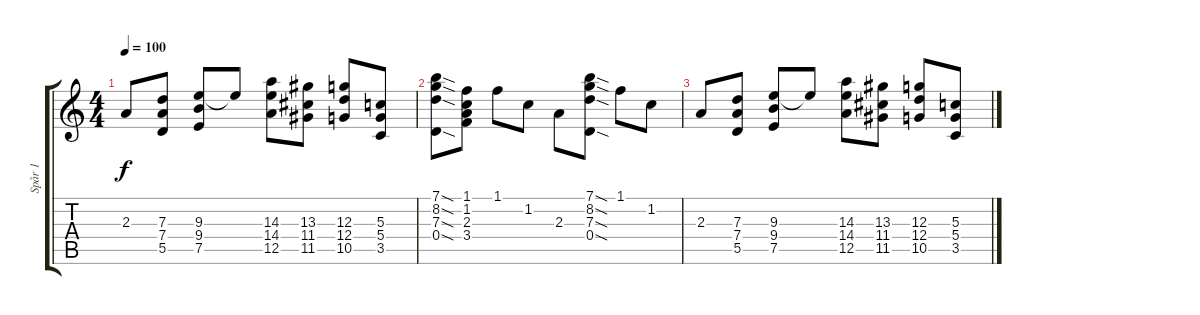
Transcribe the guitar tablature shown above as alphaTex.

\track ("Spår 1" "Spår 1") {instrument electricguitarjazz}
\staff {score tabs}
\tuning (E4 B3 G3 D3 A2 E2) {hide}
\ts (4 4)
\tempo 100
\clef g2
\ks c
2.3.8{dy f} (7.3 7.4 5.5).8 (9.3 9.4 7.5).8 9.3{t}.8 (14.3 14.4 12.5).8 (13.3 11.4 11.5).8 (12.3 12.4 10.5).8 (5.3 5.4 3.5).8 |
(7.1{sod} 8.2{sod} 7.3{sod} 0.4{sod}).8 (1.1 1.2 2.3 3.4).8 1.1.8 1.2.8 2.3.8 (7.1{sod} 8.2{sod} 7.3{sod} 0.4{sod}).8 1.1.8 1.2.8 |
2.3.8 (7.3 7.4 5.5).8 (9.3 9.4 7.5).8 9.3{t}.8 (14.3 14.4 12.5).8 (13.3 11.4 11.5).8 (12.3 12.4 10.5).8 (5.3 5.4 3.5).8
